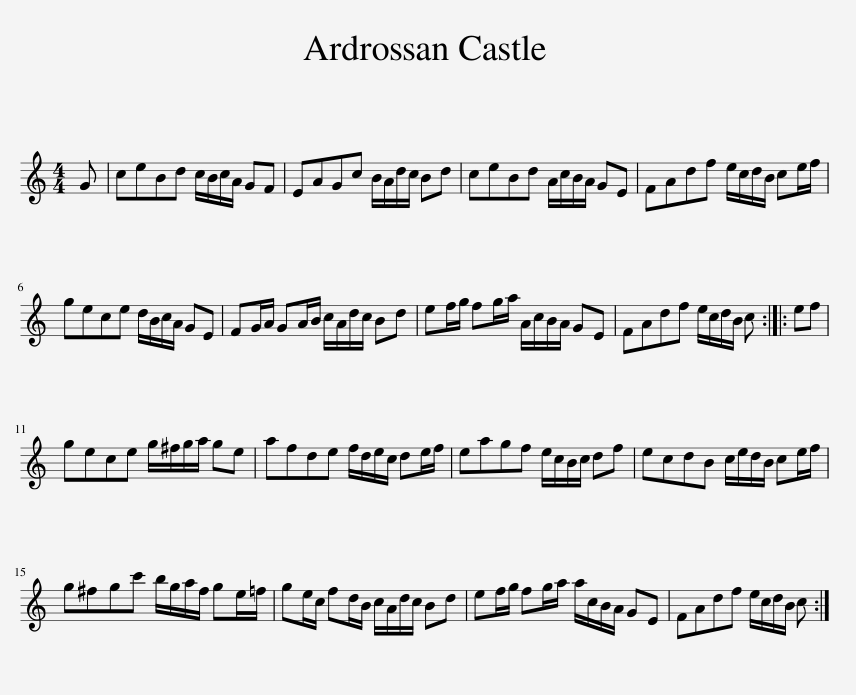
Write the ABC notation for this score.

X:1
L:1/8
M:4/4
I:linebreak $
K:C
V:1 treble
V:1
 G | ceBd c/B/c/A/ GF | EAGc B/A/d/c/ Bd | ceBd A/c/B/A/ GE | FAdf e/c/d/B/ ce/f/ |$ %5
 gece d/B/c/A/ GE | FG/A/ GA/B/ c/A/d/c/ Bd | ef/g/ fg/a/ A/c/B/A/ GE | FAdf e/c/d/B/ c :: ef |$ %10
 gece g/^f/g/a/ ge | afde f/d/e/c/ de/f/ | eagf e/c/B/c/ df | ecdB c/e/d/B/ ce/f/ |$ g^fgc' b/g/a/f/ ge/=f/ | %15
 ge/c/ fd/B/ c/A/d/c/ Bd | ef/g/ fg/a/ a/c/B/A/ GE | FAdf e/c/d/B/ c :| %18
